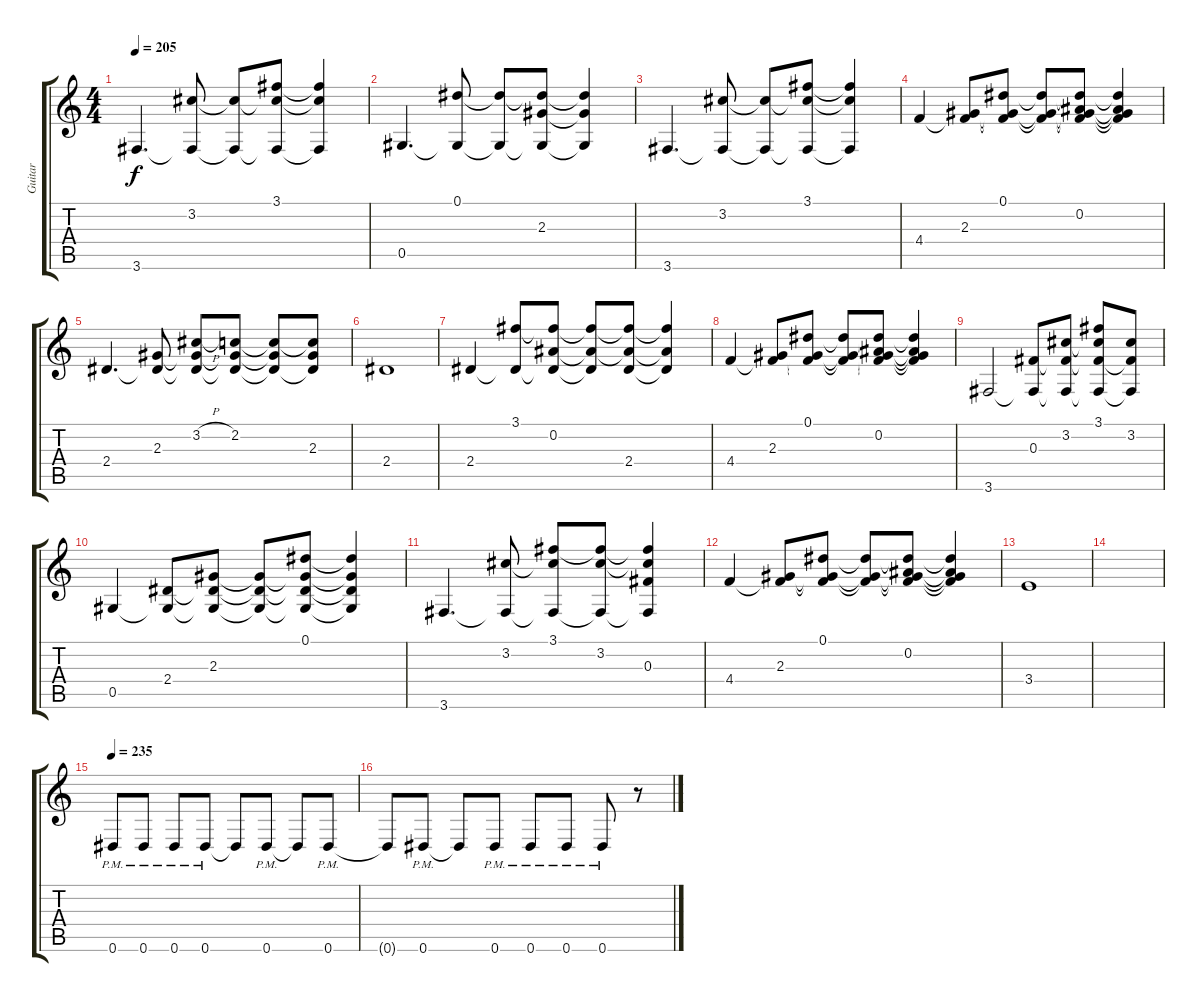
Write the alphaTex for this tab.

\track ("Guitar" "Guitar") {instrument distortionguitar}
\staff {score tabs}
\tuning (Eb4 Bb3 Gb3 Db3 Ab2 Eb2) {hide}
\ts (4 4)
\tempo 205
\clef g2
\ks aminor
3.6.4{d dy f} (3.2 3.6{t}).8 (3.2{t} 3.6{t}).8 (3.1 3.2{t} 3.6{t}).8 (3.1{t} 3.2{t} 3.6{t}).4 |
0.5.4{d} (0.1 0.5{t}).8 (0.1{t} 0.5{t}).8 (0.1{t} 2.3 0.5{t}).8 (0.1{t} 2.3{t} 0.5{t}).4 |
3.6.4{d} (3.2 3.6{t}).8 (3.2{t} 3.6{t}).8 (3.1 3.2{t} 3.6{t}).8 (3.1{t} 3.2{t} 3.6{t}).4 |
4.4.4 (2.3 4.4{t}).8 (0.1 2.3{t} 4.4{t}).8 (0.1{t} 2.3{t} 4.4{t}).8 (0.1{t} 0.2 2.3{t} 4.4{t}).8 (0.1{t} 0.2{t} 2.3{t} 4.4{t}).4 |
2.4.4{d} (2.3 2.4{t}).8 (3.2{h} 2.3{t} 2.4{t}).8 (2.2 2.3{t} 2.4{t}).8 (2.2{t} 2.3{t} 2.4{t}).8 (2.2{t} 2.3 2.4{t}).8 |
2.4.1 |
2.4.4 (3.1 2.4{t}).8 (3.1{t} 0.2 2.4{t}).8 (3.1{t} 0.2{t} 2.4{t}).8 (3.1{t} 0.2{t} 2.4).8 (3.1{t} 0.2{t} 2.4{t}).4 |
4.4.4 (2.3 4.4{t}).8 (0.1 2.3{t} 4.4{t}).8 (0.1{t} 2.3{t} 4.4{t}).8 (0.1{t} 0.2 2.3{t} 4.4{t}).8 (0.1{t} 0.2{t} 2.3{t} 4.4{t}).4 |
3.6.2 (0.3 3.6{t}).8 (3.2 0.3{t} 3.6{t}).8 (3.1 3.2{t} 0.3{t} 3.6{t}).8 (3.2 0.3{t} 3.6{t}).8 |
0.5.4 (2.4 0.5{t}).8 (2.3 2.4{t} 0.5{t}).8 (2.3{t} 2.4{t} 0.5{t}).8 (0.1 2.3{t} 2.4{t} 0.5{t}).8 (0.1{t} 2.3{t} 2.4{t} 0.5{t}).4 |
3.6.4{d} (3.2 3.6{t}).8 (3.1 3.2{t} 3.6{t}).8 (3.1{t} 3.2 3.6{t}).8 (3.1{t} 3.2{t} 0.3 3.6{t}).4 |
4.4.4 (2.3 4.4{t}).8 (0.1 2.3{t} 4.4{t}).8 (0.1{t} 2.3{t} 4.4{t}).8 (0.1{t} 0.2 2.3{t} 4.4{t}).8 (0.1{t} 0.2{t} 2.3{t} 4.4{t}).4 |
3.4.1 |
|
\tempo 235
0.6{pm}.8{instrument distortionguitar} 0.6{pm}.8 0.6{pm}.8 0.6{pm}.8 0.6{t}.8 0.6{pm}.8 0.6{t}.8 0.6{pm}.8 |
0.6{t}.8 0.6{pm}.8 0.6{t}.8 0.6{pm}.8 0.6{pm}.8 0.6{pm}.8 0.6{pm}.8 r.8
